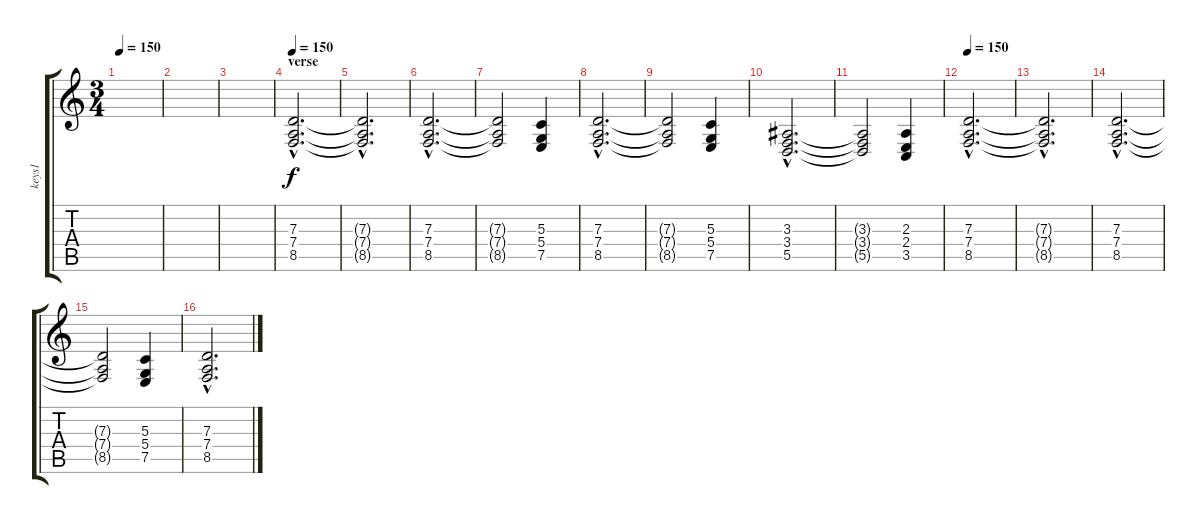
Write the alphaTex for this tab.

\track ("keys1" "keys1") {instrument synthstrings1}
\staff {score tabs}
\tuning (E4 B3 G3 D3 A2 D2) {hide}
\ts (3 4)
\tempo 150
\clef g2
\ks c
|
|
|
\section ("" "verse")
\tempo 150
(7.3{hac} 7.4{hac} 8.5{hac}).2{d} |
(7.3{hac t} 7.4{hac t} 8.5{hac t}).2{d} |
(7.3{hac} 7.4{hac} 8.5{hac}).2{d} |
(7.3{t} 7.4{t} 8.5{t}).2 (5.3 5.4 7.5).4 |
(7.3{hac} 7.4{hac} 8.5{hac}).2{d} |
(7.3{t} 7.4{t} 8.5{t}).2 (5.3 5.4 7.5).4 |
(3.3{hac} 3.4{hac} 5.5{hac}).2{d} |
(3.3{t} 3.4{t} 5.5{t}).2 (2.3 2.4 3.5).4 |
\tempo 150
(7.3{hac} 7.4{hac} 8.5{hac}).2{d} |
(7.3{hac t} 7.4{hac t} 8.5{hac t}).2{d} |
(7.3{hac} 7.4{hac} 8.5{hac}).2{d} |
(7.3{t} 7.4{t} 8.5{t}).2 (5.3 5.4 7.5).4 |
(7.3{hac} 7.4{hac} 8.5{hac}).2{d}
